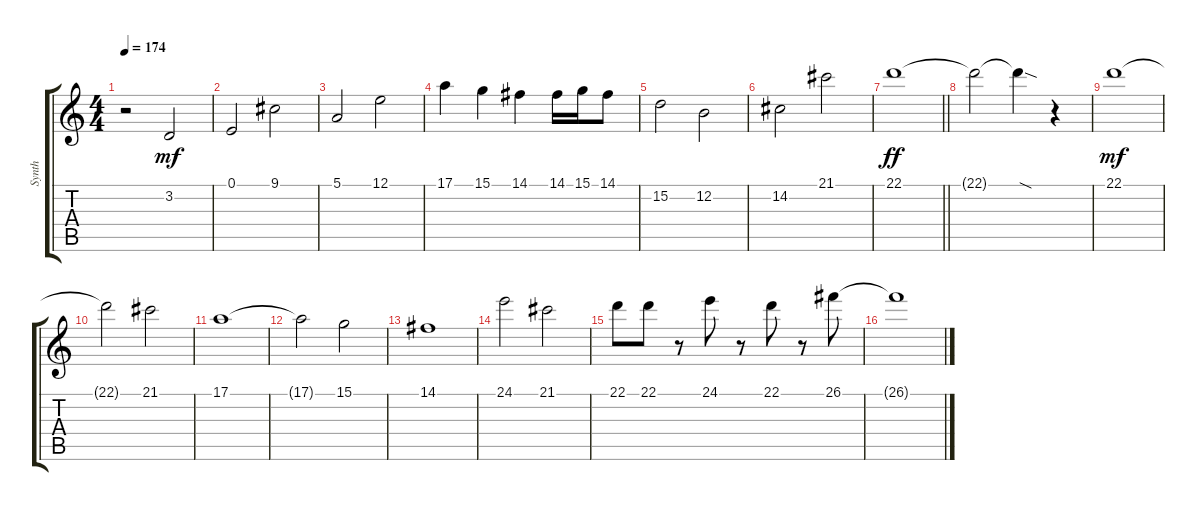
\track ("Synth" "Synth") {instrument honkytonkpiano}
\staff {score tabs}
\tuning (E4 B3 G3 D3 A2 E2) {hide}
\ts (4 4)
\tempo 174
\clef g2
\ks c
r.2{dy mf balance 8 instrument lead2sawtooth} 3.2.2 |
0.1.2 9.1.2 |
5.1.2 12.1.2 |
17.1.4 15.1.4 14.1.4 14.1.16 15.1.16 14.1.8 |
15.2.2 12.2.2 |
14.2.2 21.1.2 |
\barLineRight lightlight
22.1.1{dy ff} |
22.1{t}.2 22.1{sod t}.4 r.4 |
22.1.1{dy mf} |
22.1{t}.2 21.1.2 |
17.1.1 |
17.1{t}.2 15.1.2 |
14.1.1 |
24.1.2 21.1.2 |
22.1.8 22.1.8 r.8 24.1.8 r.8 22.1.8 r.8 26.1.8 |
26.1{t}.1
